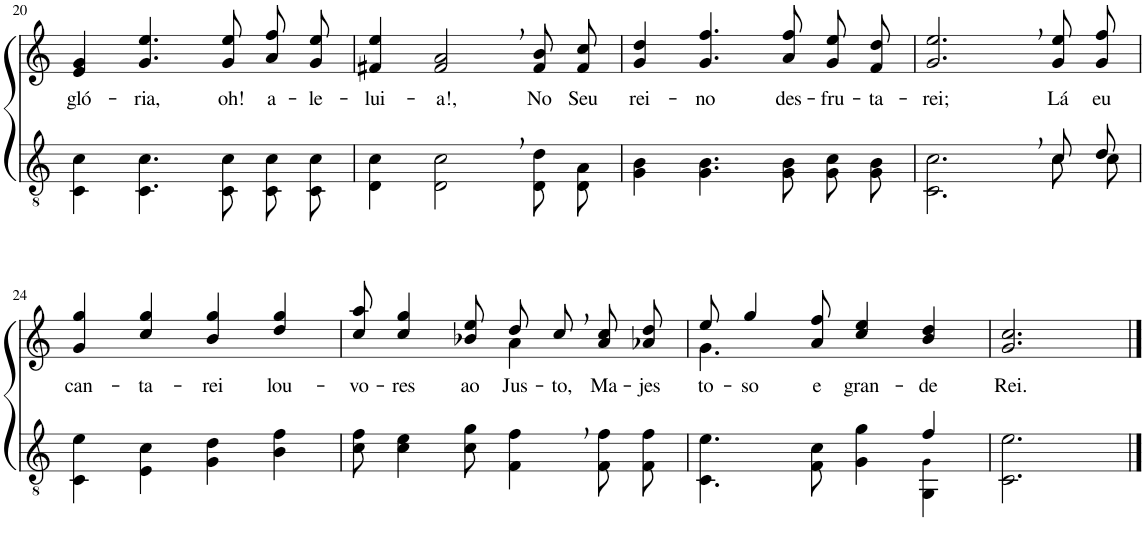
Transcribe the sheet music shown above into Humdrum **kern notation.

**kern	**kern	**text
*part2	*part1	*part1
*staff2	*staff1	*staff1
*I"Parte III e IV	*I"Parte I e II	*
!!LO:PB:g=z
*clefGv2	*clefG2	*
*Trd3c5	*Trd3c5	*
*k[]	*k[]	*
*M4/4	*M4/4	*
=20	=20	=20
!	!	!LO:LY:b
4C\ 4c\	4e/ 4g/	gló-
!	!	!LO:LY:b
4.C\ 4.c\	4.g/ 4.ee/	-ria,
!	!	!LO:LY:b
8C\ 8c\	8g/ 8ee/	oh!
!	!	!LO:LY:b
8C/ 8c/L	8a\ 8ff\L	a-
!	!	!LO:LY:b
8C/ 8c/J	8g\ 8ee\J	-le-
=21	=21	=21
!	!	!LO:LY:b
4D\ 4c\	4f#X/ 4ee/	-lui-
!	!	!LO:LY:b
2D\, 2c\,	2f#/, 2a/,	-a!,
!	!	!LO:LY:b
8D/ 8d/L	8f#/ 8b/L	No
!	!	!LO:LY:b
8D/ 8A/J	8f#/ 8cc/J	Seu
=22	=22	=22
!	!	!LO:LY:b
4G\ 4B\	4g/ 4dd/	rei-
!	!	!LO:LY:b
4.G\ 4.B\	4.g/ 4.ff/	-no
!	!	!LO:LY:b
8G\ 8B\	8a/ 8ff/	des-
!	!	!LO:LY:b
8G/ 8c/L	8g\ 8ee\L	-fru-
!	!	!LO:LY:b
8G/ 8B/J	8f\ 8dd\J	-ta-
=23	=23	=23
*^	*	*
!	!	!	!LO:LY:b
2.ryy	2.C\ 2.c\	2.g/, 2.ee/,	-rei;
!	!	!	!LO:LY:b
8c/L	8c\L	8g\ 8ee\L	Lá
!	!	!	!LO:LY:b
8d/J	8c\J	8g\ 8ff\J	eu
!!LO:LB:g=z
=24	=24	=24	=24
!	!	!	!LO:LY:b
*v	*v	*	*
4C\ 4e\	4g/ 4gg/	can-
!	!	!LO:LY:b
4E\ 4c\	4cc/ 4gg/	-ta-
!	!	!LO:LY:b
4G\ 4d\	4b/ 4gg/	-rei
!	!	!LO:LY:b
4B\ 4f\	4dd/ 4gg/	lou-
=25	=25	=25
!	!	!LO:LY:b
*	*^	*
8c\ 8f\	8cc/ 8aa/	2ryy	-vo-
!	!	!	!LO:LY:b
4c\ 4e\	4cc/ 4gg/	.	-res
!	!	!	!LO:LY:b
8c\ 8g\	8b-X/ 8ee/	.	ao
!	!	!	!LO:LY:b
4F\, 4f\,	8dd/L	4a\	Jus-
!	!	!	!LO:LY:b
.	8cc,/J	.	-to,
!	!	!	!LO:LY:b
8F\ 8f\L	8a\ 8cc\L	4ryy	Ma-
!	!	!	!LO:LY:b
8F\ 8f\J	8a-X\ 8dd\J	.	-jes-
=26	=26	=26	=26
*^	*	*	*
!	!	!	!	!LO:LY:b
2.ryy	4.C\ 4.e\	8ee/	4.g\	-to-
!	!	!	!	!LO:LY:b
.	.	4gg/	.	-so
!	!	!	!	!LO:LY:b
.	8F\ 8c\	8a/ 8ff/	2ryy	e
!	!	!	!	!LO:LY:b
.	4G\ 4g\	4cc/ 4ee/	.	gran-
!	!	!	!	!LO:LY:b
4f/	4GG\ 4G!\	4b/ 4dd/	.	-de
.	.	.	8ryy	.
*v	*v	*	*	*
=27	=27	=27	=27
!	!	!	!LO:LY:b
*	*v	*v	*
2.C\ 2.e\	2.g/ 2.cc/	Rei.
==	==	==
*-	*-	*-
